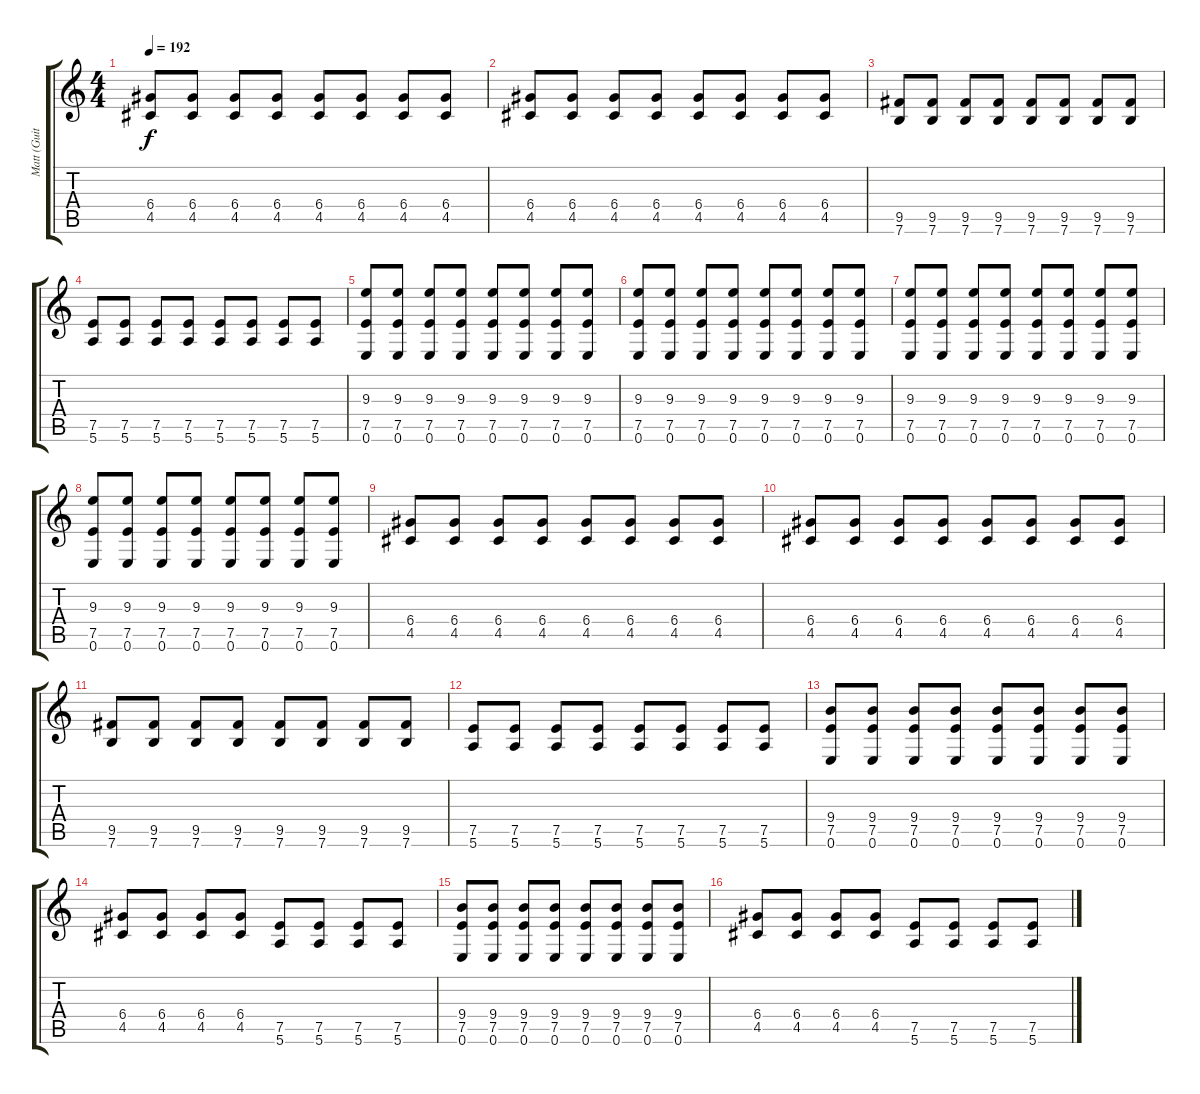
\track ("Matt (Guitar)" "Matt (Guit") {instrument overdrivenguitar}
\staff {score tabs}
\tuning (E4 B3 G3 D3 A2 E2) {hide}
\ts (4 4)
\tempo 192
\clef g2
\ks c
(6.4 4.5).8{dy f} (6.4 4.5).8 (6.4 4.5).8 (6.4 4.5).8 (6.4 4.5).8 (6.4 4.5).8 (6.4 4.5).8 (6.4 4.5).8 |
(6.4 4.5).8 (6.4 4.5).8 (6.4 4.5).8 (6.4 4.5).8 (6.4 4.5).8 (6.4 4.5).8 (6.4 4.5).8 (6.4 4.5).8 |
(9.5 7.6).8 (9.5 7.6).8 (9.5 7.6).8 (9.5 7.6).8 (9.5 7.6).8 (9.5 7.6).8 (9.5 7.6).8 (9.5 7.6).8 |
(7.5 5.6).8 (7.5 5.6).8 (7.5 5.6).8 (7.5 5.6).8 (7.5 5.6).8 (7.5 5.6).8 (7.5 5.6).8 (7.5 5.6).8 |
(9.3 7.5 0.6).8 (9.3 7.5 0.6).8 (9.3 7.5 0.6).8 (9.3 7.5 0.6).8 (9.3 7.5 0.6).8 (9.3 7.5 0.6).8 (9.3 7.5 0.6).8 (9.3 7.5 0.6).8 |
(9.3 7.5 0.6).8 (9.3 7.5 0.6).8 (9.3 7.5 0.6).8 (9.3 7.5 0.6).8 (9.3 7.5 0.6).8 (9.3 7.5 0.6).8 (9.3 7.5 0.6).8 (9.3 7.5 0.6).8 |
(9.3 7.5 0.6).8 (9.3 7.5 0.6).8 (9.3 7.5 0.6).8 (9.3 7.5 0.6).8 (9.3 7.5 0.6).8 (9.3 7.5 0.6).8 (9.3 7.5 0.6).8 (9.3 7.5 0.6).8 |
(9.3 7.5 0.6).8 (9.3 7.5 0.6).8 (9.3 7.5 0.6).8 (9.3 7.5 0.6).8 (9.3 7.5 0.6).8 (9.3 7.5 0.6).8 (9.3 7.5 0.6).8 (9.3 7.5 0.6).8 |
(6.4 4.5).8 (6.4 4.5).8 (6.4 4.5).8 (6.4 4.5).8 (6.4 4.5).8 (6.4 4.5).8 (6.4 4.5).8 (6.4 4.5).8 |
(6.4 4.5).8 (6.4 4.5).8 (6.4 4.5).8 (6.4 4.5).8 (6.4 4.5).8 (6.4 4.5).8 (6.4 4.5).8 (6.4 4.5).8 |
(9.5 7.6).8 (9.5 7.6).8 (9.5 7.6).8 (9.5 7.6).8 (9.5 7.6).8 (9.5 7.6).8 (9.5 7.6).8 (9.5 7.6).8 |
(7.5 5.6).8 (7.5 5.6).8 (7.5 5.6).8 (7.5 5.6).8 (7.5 5.6).8 (7.5 5.6).8 (7.5 5.6).8 (7.5 5.6).8 |
(9.4 7.5 0.6).8 (9.4 7.5 0.6).8 (9.4 7.5 0.6).8 (9.4 7.5 0.6).8 (9.4 7.5 0.6).8 (9.4 7.5 0.6).8 (9.4 7.5 0.6).8 (9.4 7.5 0.6).8 |
(6.4 4.5).8 (6.4 4.5).8 (6.4 4.5).8 (6.4 4.5).8 (7.5 5.6).8 (7.5 5.6).8 (7.5 5.6).8 (7.5 5.6).8 |
(9.4 7.5 0.6).8 (9.4 7.5 0.6).8 (9.4 7.5 0.6).8 (9.4 7.5 0.6).8 (9.4 7.5 0.6).8 (9.4 7.5 0.6).8 (9.4 7.5 0.6).8 (9.4 7.5 0.6).8 |
(6.4 4.5).8 (6.4 4.5).8 (6.4 4.5).8 (6.4 4.5).8 (7.5 5.6).8 (7.5 5.6).8 (7.5 5.6).8 (7.5 5.6).8
